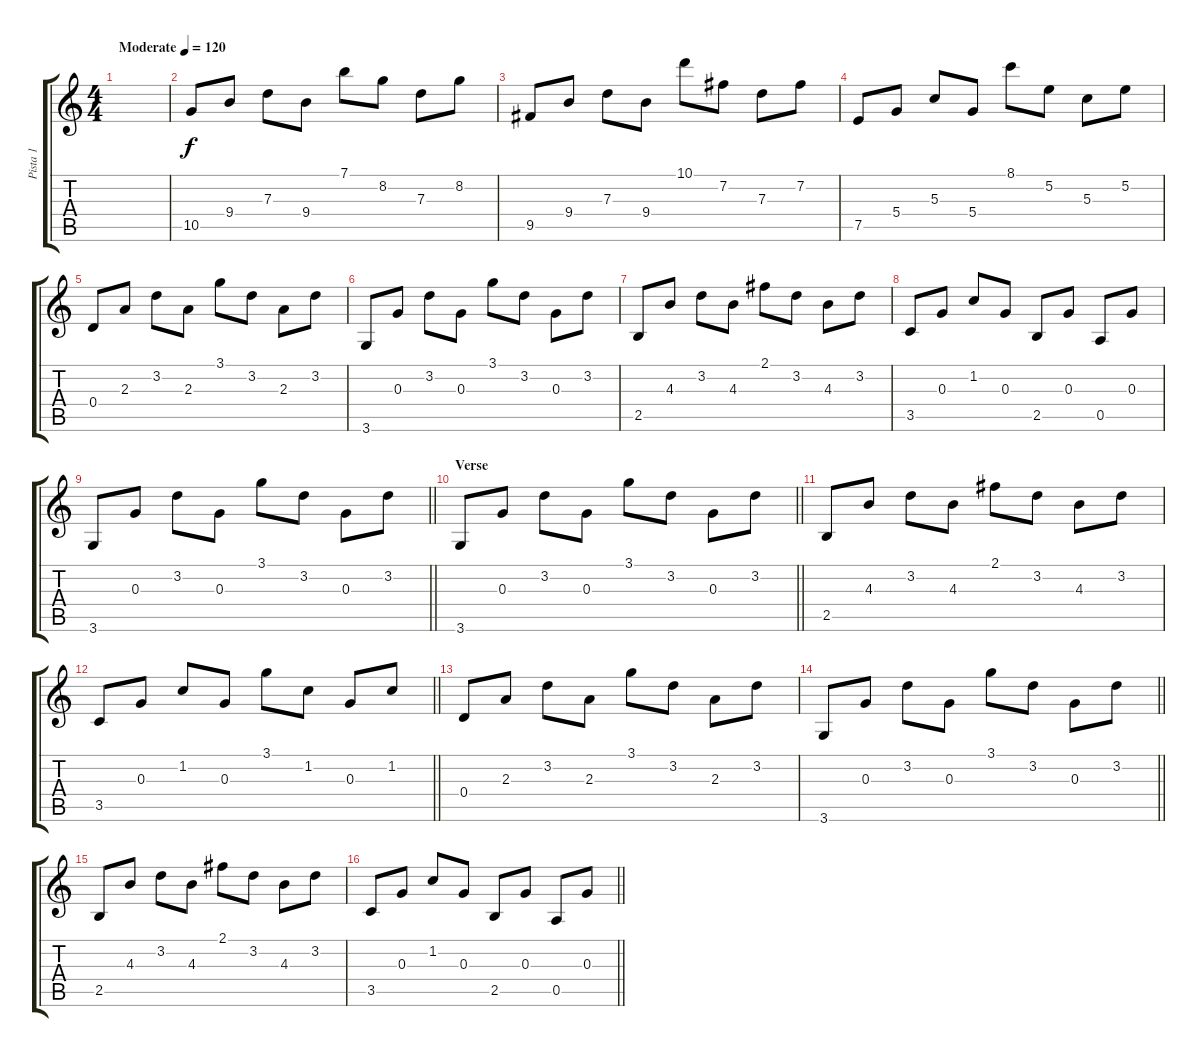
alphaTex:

\track ("Pista 1" "Pista 1") {instrument acousticguitarsteel}
\staff {score tabs}
\tuning (E4 B3 G3 D3 A2 E2) {hide}
\ts (4 4)
\tempo (120 "Moderate")
\clef g2
\ks c
|
10.5.8 9.4.8 7.3.8 9.4.8 7.1.8 8.2.8 7.3.8 8.2.8 |
9.5.8 9.4.8 7.3.8 9.4.8 10.1.8 7.2.8 7.3.8 7.2.8 |
7.5.8 5.4.8 5.3.8 5.4.8 8.1.8 5.2.8 5.3.8 5.2.8 |
0.4.8 2.3.8 3.2.8 2.3.8 3.1.8 3.2.8 2.3.8 3.2.8 |
3.6.8 0.3.8 3.2.8 0.3.8 3.1.8 3.2.8 0.3.8 3.2.8 |
2.5.8 4.3.8 3.2.8 4.3.8 2.1.8 3.2.8 4.3.8 3.2.8 |
3.5.8 0.3.8 1.2.8 0.3.8 2.5.8 0.3.8 0.5.8 0.3.8 |
\barLineRight lightlight
3.6.8 0.3.8 3.2.8 0.3.8 3.1.8 3.2.8 0.3.8 3.2.8 |
\section ("" "Verse")
\barLineRight lightlight
3.6.8 0.3.8 3.2.8 0.3.8 3.1.8 3.2.8 0.3.8 3.2.8 |
\section ("" "")
2.5.8 4.3.8 3.2.8 4.3.8 2.1.8 3.2.8 4.3.8 3.2.8 |
\barLineRight lightlight
3.5.8 0.3.8 1.2.8 0.3.8 3.1.8 1.2.8 0.3.8 1.2.8 |
0.4.8 2.3.8 3.2.8 2.3.8 3.1.8 3.2.8 2.3.8 3.2.8 |
\barLineRight lightlight
3.6.8 0.3.8 3.2.8 0.3.8 3.1.8 3.2.8 0.3.8 3.2.8 |
2.5.8 4.3.8 3.2.8 4.3.8 2.1.8 3.2.8 4.3.8 3.2.8 |
\barLineRight lightlight
3.5.8 0.3.8 1.2.8 0.3.8 2.5.8 0.3.8 0.5.8 0.3.8
